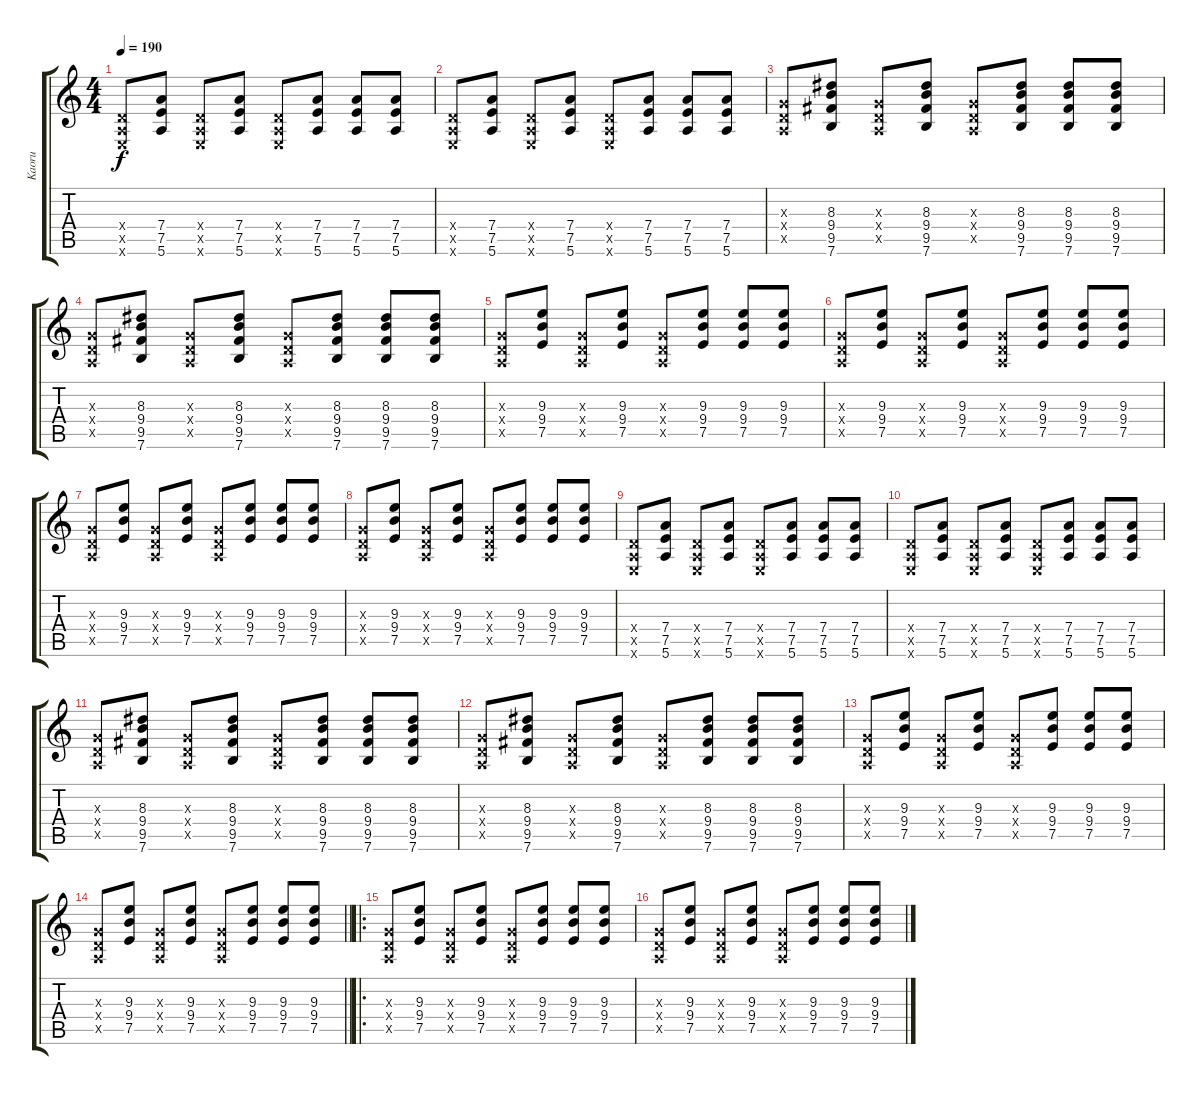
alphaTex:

\track ("Kaoru" "Kaoru") {instrument overdrivenguitar}
\staff {score tabs}
\tuning (E4 B3 G3 D3 A2 E2) {hide}
\ts (4 4)
\tempo 190
\clef g2
\ks c
(0.4{x} 0.5{x} 0.6{x}).8{dy f} (7.4 7.5 5.6).8 (0.4{x} 0.5{x} 0.6{x}).8 (7.4 7.5 5.6).8 (0.4{x} 0.5{x} 0.6{x}).8 (7.4 7.5 5.6).8 (7.4 7.5 5.6).8 (7.4 7.5 5.6).8 |
(0.4{x} 0.5{x} 0.6{x}).8 (7.4 7.5 5.6).8 (0.4{x} 0.5{x} 0.6{x}).8 (7.4 7.5 5.6).8 (0.4{x} 0.5{x} 0.6{x}).8 (7.4 7.5 5.6).8 (7.4 7.5 5.6).8 (7.4 7.5 5.6).8 |
(0.3{x} 0.4{x} 0.5{x}).8 (8.3 9.4 9.5 7.6).8 (0.3{x} 0.4{x} 0.5{x}).8 (8.3 9.4 9.5 7.6).8 (0.3{x} 0.4{x} 0.5{x}).8 (8.3 9.4 9.5 7.6).8 (8.3 9.4 9.5 7.6).8 (8.3 9.4 9.5 7.6).8 |
(0.3{x} 0.4{x} 0.5{x}).8 (8.3 9.4 9.5 7.6).8 (0.3{x} 0.4{x} 0.5{x}).8 (8.3 9.4 9.5 7.6).8 (0.3{x} 0.4{x} 0.5{x}).8 (8.3 9.4 9.5 7.6).8 (8.3 9.4 9.5 7.6).8 (8.3 9.4 9.5 7.6).8 |
(0.3{x} 0.4{x} 0.5{x}).8 (9.3 9.4 7.5).8 (0.3{x} 0.4{x} 0.5{x}).8 (9.3 9.4 7.5).8 (0.3{x} 0.4{x} 0.5{x}).8 (9.3 9.4 7.5).8 (9.3 9.4 7.5).8 (9.3 9.4 7.5).8 |
(0.3{x} 0.4{x} 0.5{x}).8 (9.3 9.4 7.5).8 (0.3{x} 0.4{x} 0.5{x}).8 (9.3 9.4 7.5).8 (0.3{x} 0.4{x} 0.5{x}).8 (9.3 9.4 7.5).8 (9.3 9.4 7.5).8 (9.3 9.4 7.5).8 |
(0.3{x} 0.4{x} 0.5{x}).8 (9.3 9.4 7.5).8 (0.3{x} 0.4{x} 0.5{x}).8 (9.3 9.4 7.5).8 (0.3{x} 0.4{x} 0.5{x}).8 (9.3 9.4 7.5).8 (9.3 9.4 7.5).8 (9.3 9.4 7.5).8 |
(0.3{x} 0.4{x} 0.5{x}).8 (9.3 9.4 7.5).8 (0.3{x} 0.4{x} 0.5{x}).8 (9.3 9.4 7.5).8 (0.3{x} 0.4{x} 0.5{x}).8 (9.3 9.4 7.5).8 (9.3 9.4 7.5).8 (9.3 9.4 7.5).8 |
(0.4{x} 0.5{x} 0.6{x}).8 (7.4 7.5 5.6).8 (0.4{x} 0.5{x} 0.6{x}).8 (7.4 7.5 5.6).8 (0.4{x} 0.5{x} 0.6{x}).8 (7.4 7.5 5.6).8 (7.4 7.5 5.6).8 (7.4 7.5 5.6).8 |
(0.4{x} 0.5{x} 0.6{x}).8 (7.4 7.5 5.6).8 (0.4{x} 0.5{x} 0.6{x}).8 (7.4 7.5 5.6).8 (0.4{x} 0.5{x} 0.6{x}).8 (7.4 7.5 5.6).8 (7.4 7.5 5.6).8 (7.4 7.5 5.6).8 |
(0.3{x} 0.4{x} 0.5{x}).8 (8.3 9.4 9.5 7.6).8 (0.3{x} 0.4{x} 0.5{x}).8 (8.3 9.4 9.5 7.6).8 (0.3{x} 0.4{x} 0.5{x}).8 (8.3 9.4 9.5 7.6).8 (8.3 9.4 9.5 7.6).8 (8.3 9.4 9.5 7.6).8 |
(0.3{x} 0.4{x} 0.5{x}).8 (8.3 9.4 9.5 7.6).8 (0.3{x} 0.4{x} 0.5{x}).8 (8.3 9.4 9.5 7.6).8 (0.3{x} 0.4{x} 0.5{x}).8 (8.3 9.4 9.5 7.6).8 (8.3 9.4 9.5 7.6).8 (8.3 9.4 9.5 7.6).8 |
(0.3{x} 0.4{x} 0.5{x}).8 (9.3 9.4 7.5).8 (0.3{x} 0.4{x} 0.5{x}).8 (9.3 9.4 7.5).8 (0.3{x} 0.4{x} 0.5{x}).8 (9.3 9.4 7.5).8 (9.3 9.4 7.5).8 (9.3 9.4 7.5).8 |
\barLineRight lightlight
(0.3{x} 0.4{x} 0.5{x}).8 (9.3 9.4 7.5).8 (0.3{x} 0.4{x} 0.5{x}).8 (9.3 9.4 7.5).8 (0.3{x} 0.4{x} 0.5{x}).8 (9.3 9.4 7.5).8 (9.3 9.4 7.5).8 (9.3 9.4 7.5).8 |
\ro
(0.3{x} 0.4{x} 0.5{x}).8 (9.3 9.4 7.5).8 (0.3{x} 0.4{x} 0.5{x}).8 (9.3 9.4 7.5).8 (0.3{x} 0.4{x} 0.5{x}).8 (9.3 9.4 7.5).8 (9.3 9.4 7.5).8 (9.3 9.4 7.5).8 |
(0.3{x} 0.4{x} 0.5{x}).8 (9.3 9.4 7.5).8 (0.3{x} 0.4{x} 0.5{x}).8 (9.3 9.4 7.5).8 (0.3{x} 0.4{x} 0.5{x}).8 (9.3 9.4 7.5).8 (9.3 9.4 7.5).8 (9.3 9.4 7.5).8
